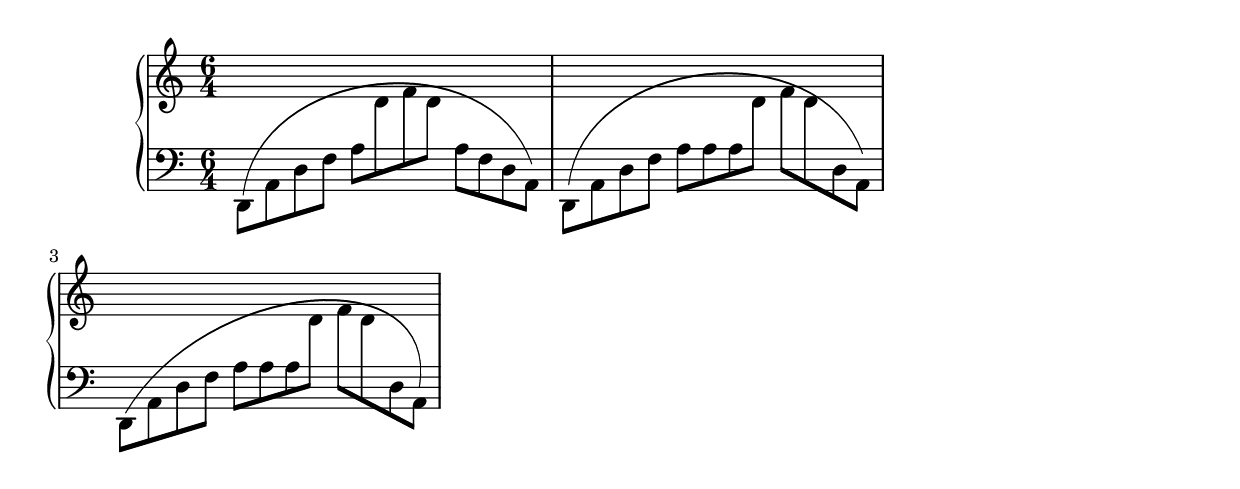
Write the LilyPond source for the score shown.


\version "2.11.51"

\header {

    texidoc="
Extreme slurs are scaled to fit the pattern, but only  symmetrically.
Asymmetric slurs are created by setting @code{eccentricity}."

}
\layout {
    ragged-right = ##t
}

baseWalk =  \relative c {
    \time 6/4
    \stemDown
    \slurUp
    d,8[( a' d f] a[ d f d] a[ f d  a)]
    d,8[( a' d f] a[ a a d] f[ d d,  a)]
    \once\override Slur #'eccentricity = #6.0
    d,8[( a' d f] a[ a a d] f[ d d,  a)]
}

\context PianoStaff 
    \autochange \baseWalk


